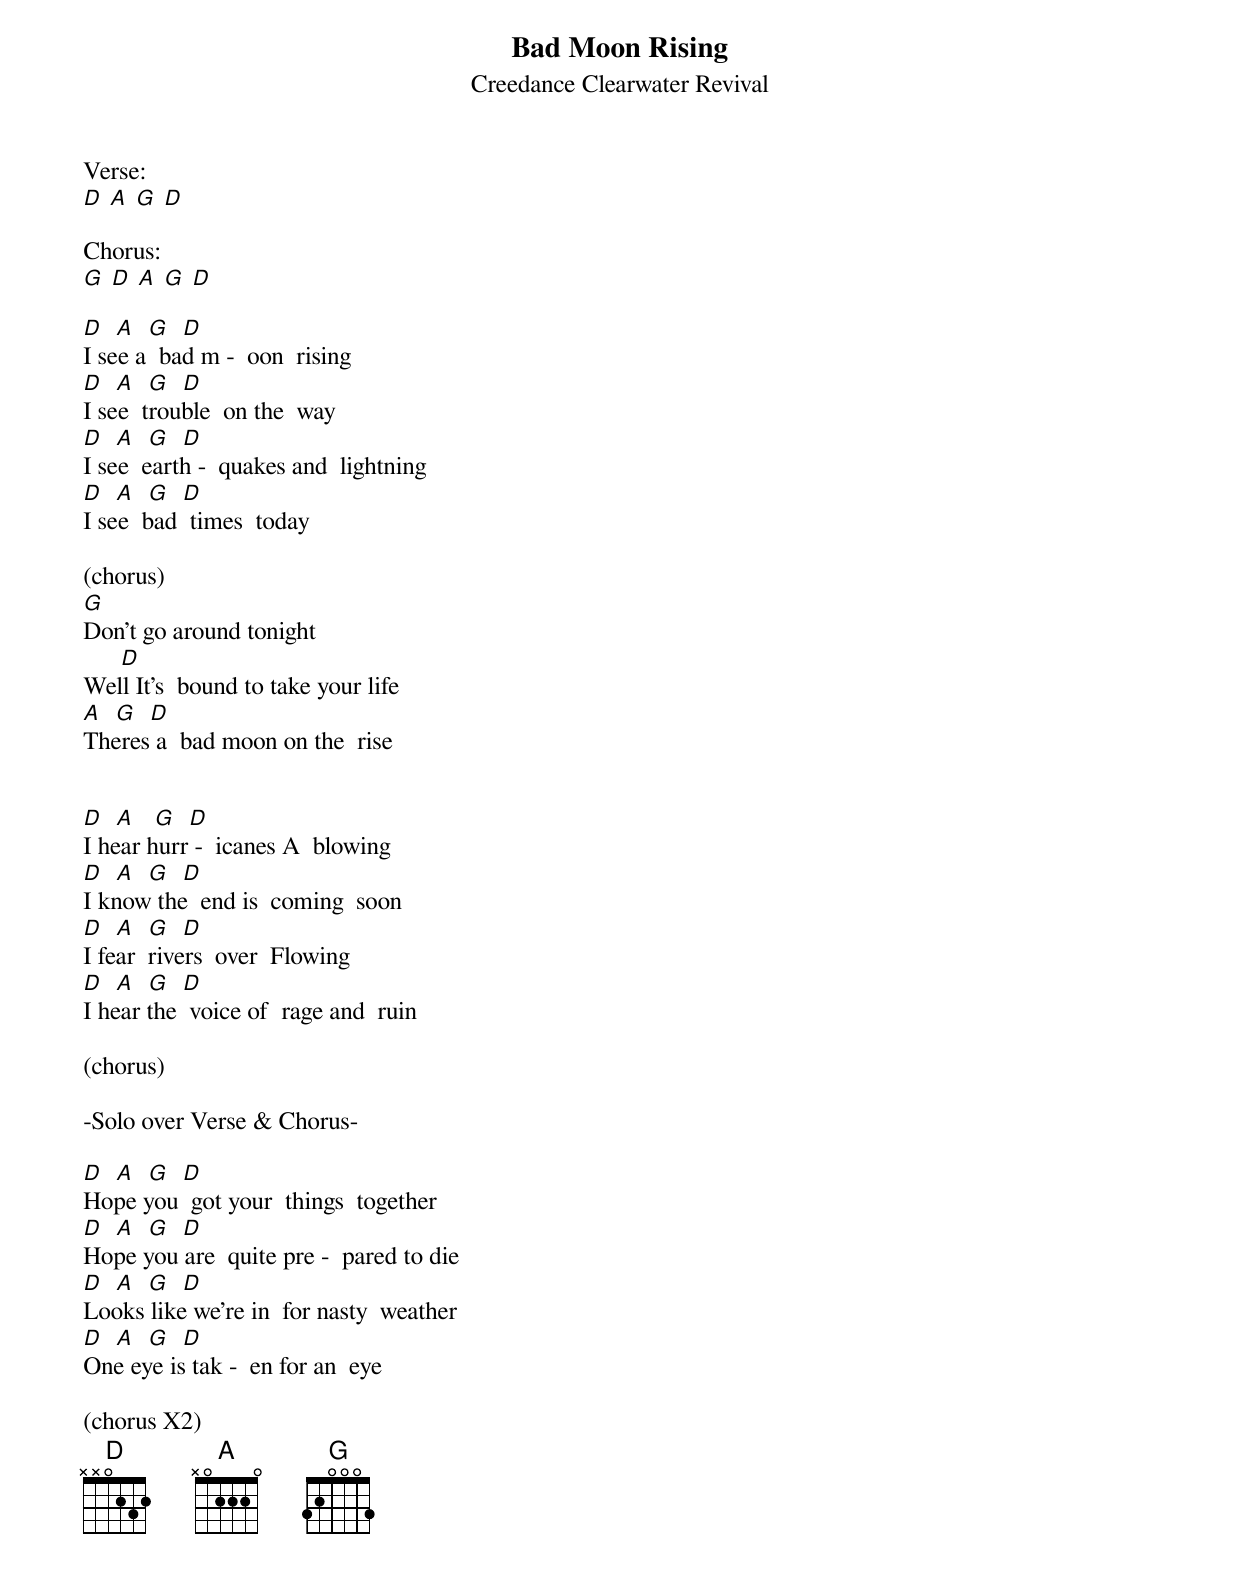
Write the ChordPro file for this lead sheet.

{t: Bad Moon Rising}
{st: Creedance Clearwater Revival}

Verse:
[D] [A] [G] [D]

Chorus:
[G] [D] [A] [G] [D]

[D] 	[A] 	[G] 	[D]
I see a 	bad m - 	oon 	rising
[D] 	[A] 	[G] 	[D]
I see 	trouble 	on the 	way
[D] 	[A] 	[G] 	[D]
I see 	earth - 	quakes and 	lightning
[D] 	[A] 	[G] 	[D]
I see 	bad 	times 	today

(chorus)
[G]
Don't go around tonight
 	    [D]
Well It's	 bound to take your life
[A] 	[G] 	[D]
Theres a 	bad moon on the 	rise


[D] 	[A]   [G] 	[D]
I hear hurr - 	icanes A 	blowing
[D] 	[A] 	[G] 	[D]
I know the 	end is 	coming 	soon
[D] 	[A] 	[G] 	[D]
I fear 	rivers 	over	 Flowing
[D] 	[A] 	[G] 	[D]
I hear the 	voice of 	rage and 	ruin

(chorus)

-Solo over Verse & Chorus-

[D] 	[A] 	[G] 	[D]
Hope you 	got your 	things 	together
[D] 	[A] 	[G] 	[D]
Hope you are 	quite pre - 	pared to die
[D] 	[A] 	[G] 	[D]
Looks like we're in 	for nasty 	weather
[D] 	[A] 	[G] 	[D]
One eye is tak - 	en for an	 eye

(chorus X2)
